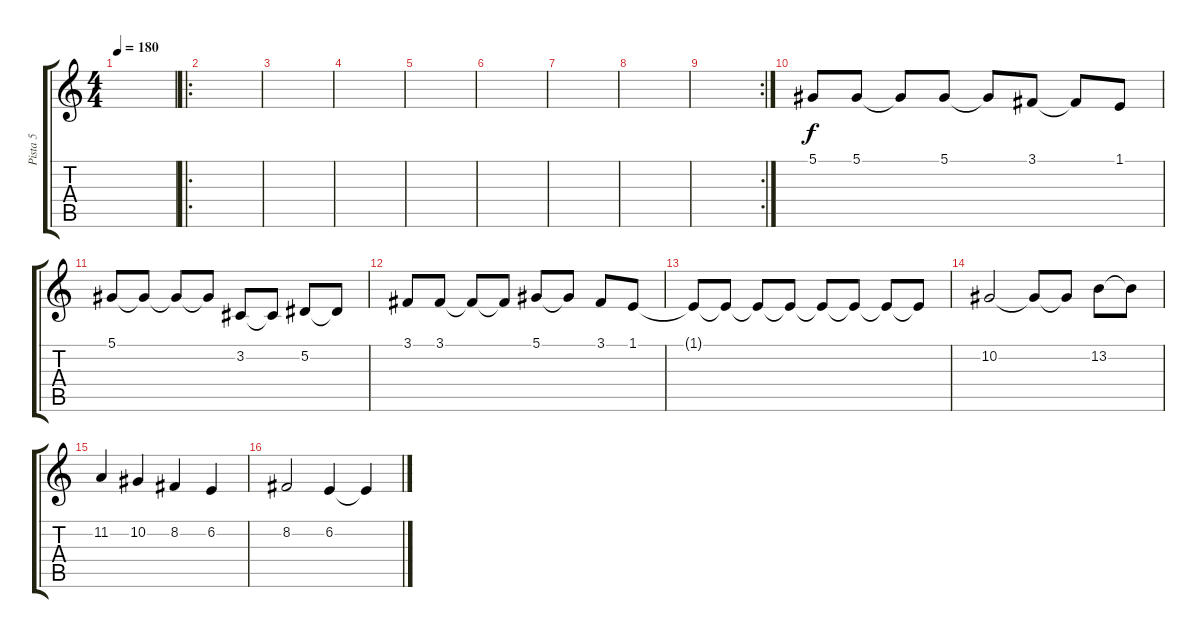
\track ("Pista 5" "Pista 5") {instrument violin}
\staff {score tabs}
\tuning (Eb4 Bb3 Gb3 Db3 Ab2 Eb2) {hide}
\ts (4 4)
\tempo 180
\clef g2
\ks c
|
\ro
|
|
|
|
|
|
|
\rc 2
|
5.1.8 5.1.8 5.1{t}.8 5.1.8 5.1{t}.8 3.1.8 3.1{t}.8 1.1.8 |
5.1.8 5.1{t}.8 5.1{t}.8 5.1{t}.8 3.2.8 3.2{t}.8 5.2.8 5.2{t}.8 |
3.1.8 3.1.8 3.1{t}.8 3.1{t}.8 5.1.8 5.1{t}.8 3.1.8 1.1.8 |
1.1{t}.8 1.1{t}.8 1.1{t}.8 1.1{t}.8 1.1{t}.8 1.1{t}.8 1.1{t}.8 1.1{t}.8 |
10.2.2 10.2{t}.8 10.2{t}.8 13.2.8 13.2{t}.8 |
11.2.4 10.2.4 8.2.4 6.2.4 |
8.2.2 6.2.4 6.2{t}.4
